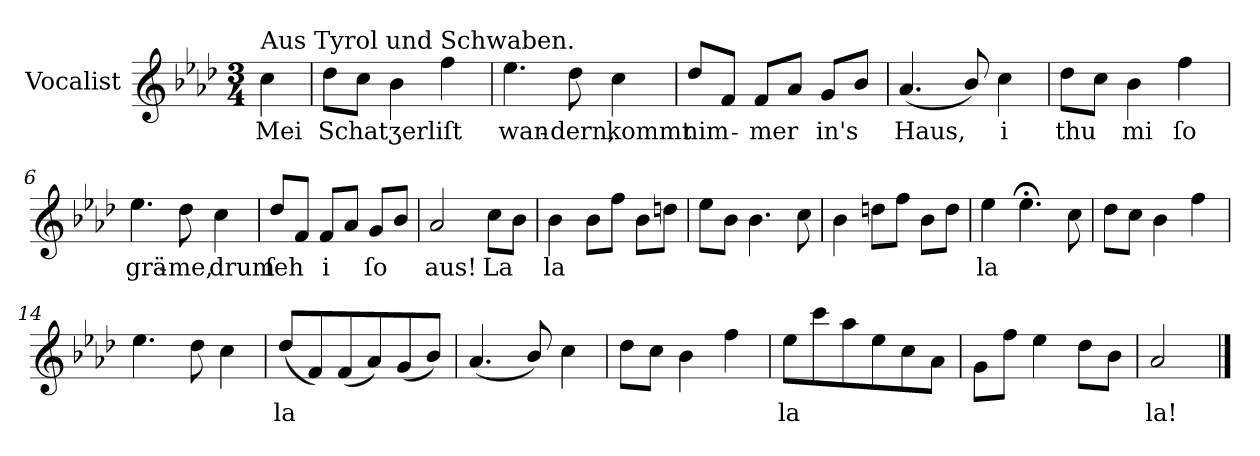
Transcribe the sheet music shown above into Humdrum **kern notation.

**kern	**text
*part1	*part1
*staff1	*staff1
*I"Vocalist	*
*k[b-e-a-d-]	*
*A-:	*
*M3/4	*
=	=
!LO:TX:a:t=Aus Tyrol und Schwaben.	!
4cc	Mei
=1	=1
8dd-L	Schatʒerl
8ccJ	.
4b-	.
4ff	iſt
=2	=2
4.ee-	wan-
8dd-	-dern,
4cc	kommt
=3	=3
8dd-L	nim-
8fJ	.
8fL	-mer
8a-J	.
8gL	in's
8b-J	.
=4	=4
(4.a-	Haus,
8b-/)	.
4cc	i
=5	=5
8dd-L	thu
8ccJ	.
4b-	mi
4ff	ſo
=6	=6
4.ee-	grä-
8dd-	-me,
4cc	drum
=7	=7
8dd-L	ſeh
8fJ	.
8fL	i
8a-J	.
8gL	ſo
8b-J	.
=8	=8
2a-	aus!
8ccL	La
8b-J	.
=9	=9
4b-	la
8b-L	.
8ffJ	.
8b-L	.
8ddnJ	.
=10	=10
8ee-L	.
8b-J	.
4.b-	.
8cc	.
=11	=11
4b-	.
8ddnL	.
8ffJ	.
8b-L	.
8ddJ	.
=12	=12
4ee-	la
4.ee-;<	.
8cc	.
=13	=13
8dd-L	.
8ccJ	.
4b-	.
4ff	.
=14	=14
4.ee-	.
8dd-	.
4cc	.
=15	=15
(8dd-L	la
8f)	.
(8f	.
8a-)	.
(8g	.
8b-J)	.
=16	=16
(4.a-	.
8b-/)	.
4cc	.
=17	=17
8dd-L	.
8ccJ	.
4b-	.
4ff	.
=18	=18
8ee-L	la
8ccc	.
8aa-	.
8ee-	.
8cc	.
8a-J	.
=19	=19
8gL	.
8ffJ	.
4ee-	.
8dd-L	.
8b-J	.
=20	=20
2a-	la!
==	==
*-	*-
